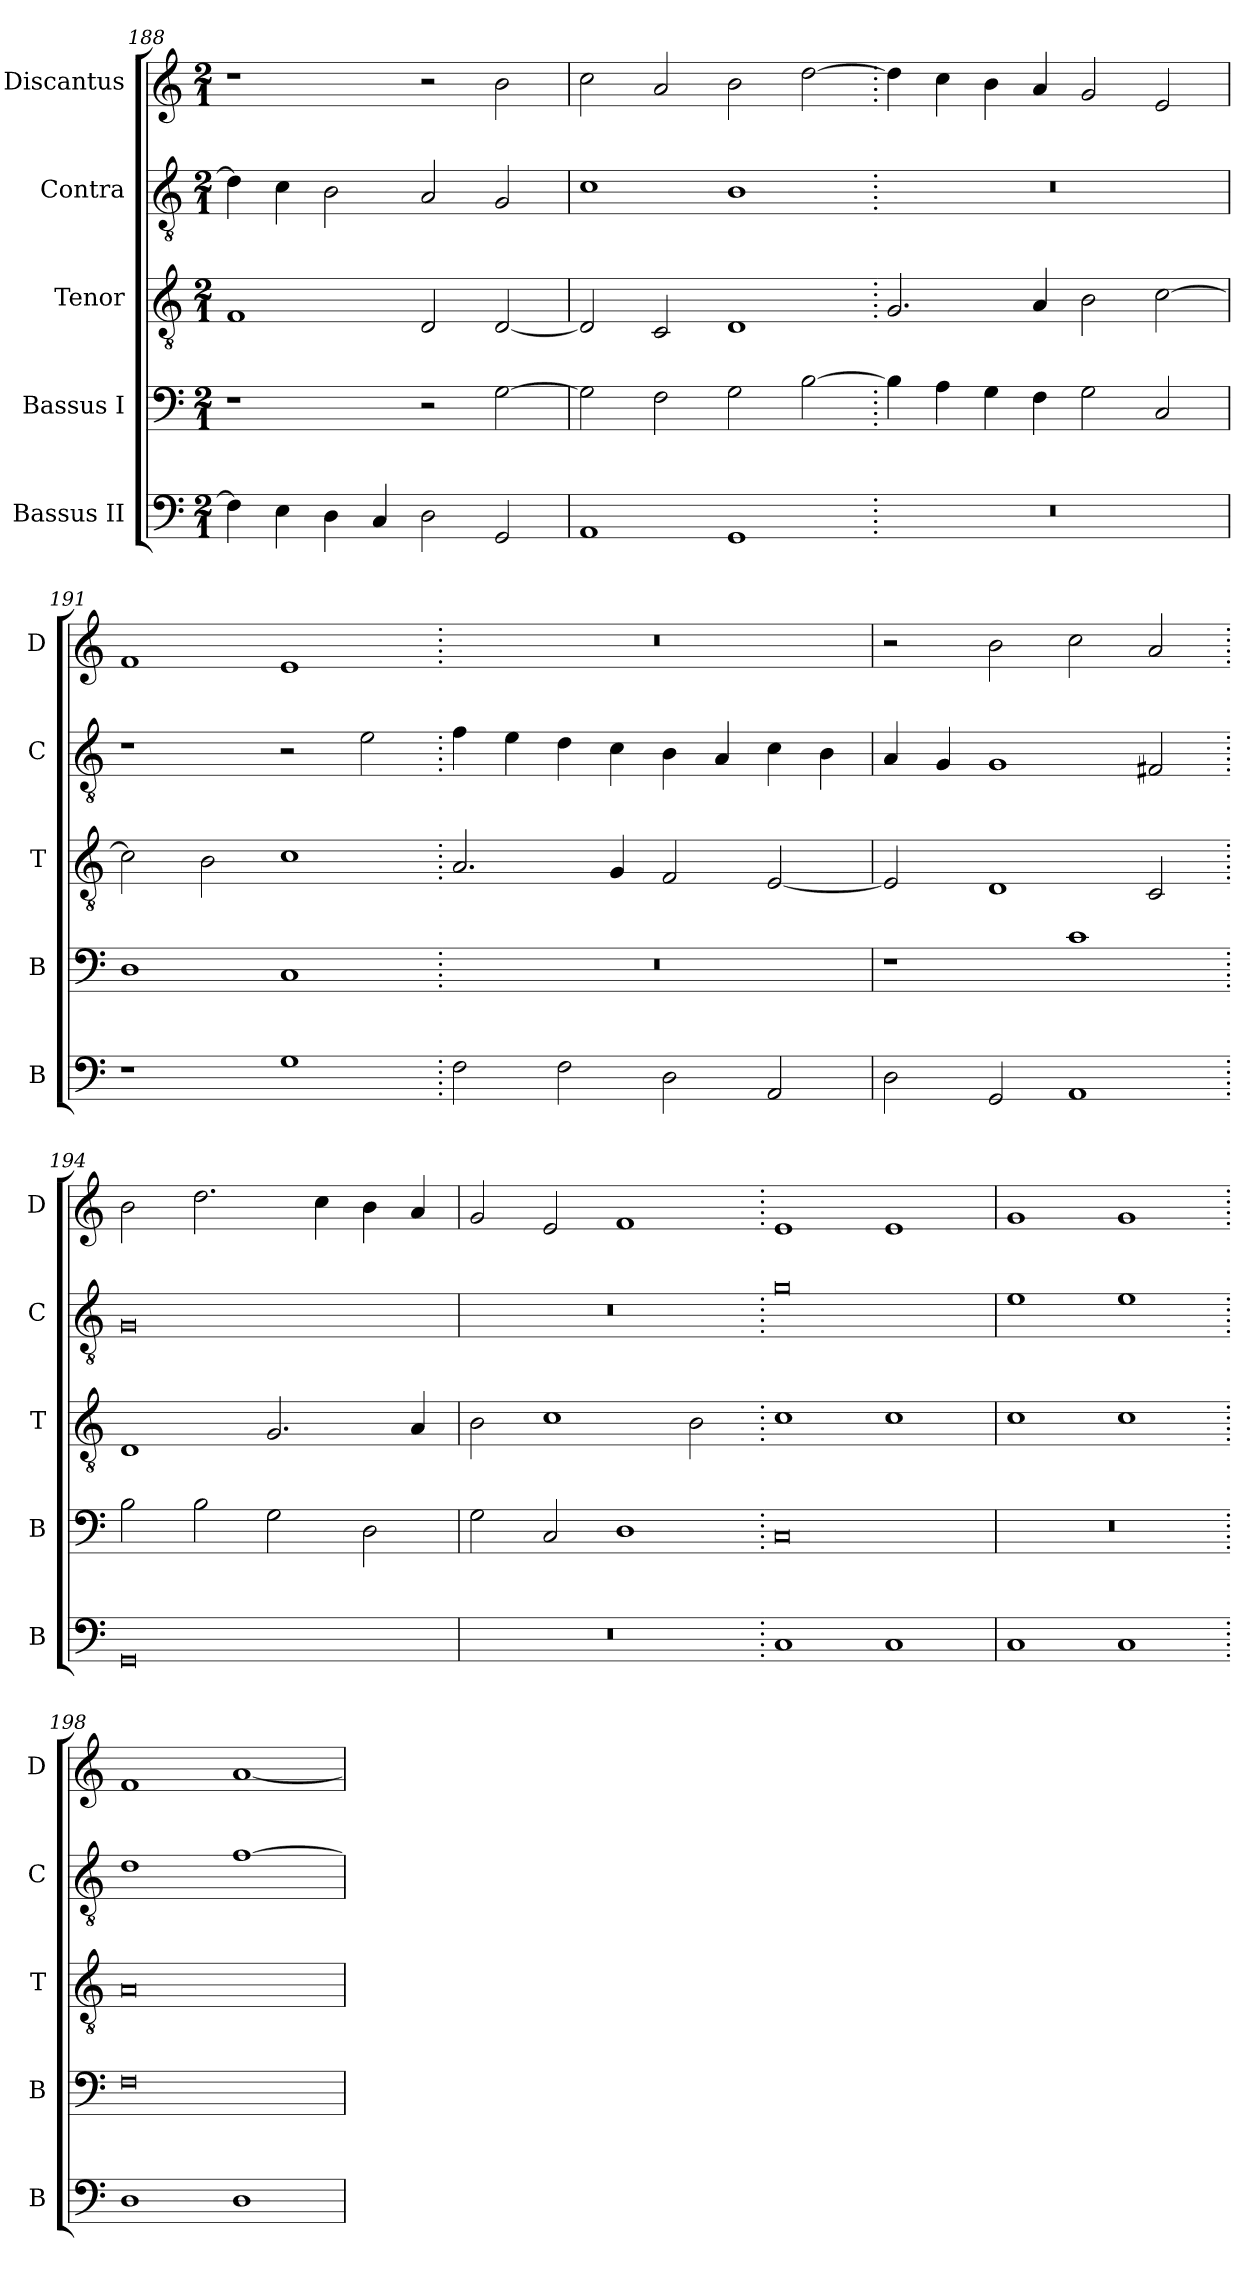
**kern	**kern	**kern	**kern	**kern
*part5	*part4	*part3	*part2	*part1
*staff5	*staff4	*staff3	*staff2	*staff1
*I"Bassus II	*I"Bassus I	*I"Tenor	*I"Contra	*I"Discantus
*I'B	*I'B	*I'T	*I'C	*I'D
*clefF4	*clefF4	*clefGv2	*clefGv2	*clefG2
*k[]	*k[]	*k[]	*k[]	*k[]
*M2/1	*M2/1	*M2/1	*M2/1	*M2/1
=188	=188	=188	=188	=188
4F\]	1r	1F	4d\]	1r
4E\	.	.	4c\	.
4D\	.	.	2B\	.
4C/	.	.	.	.
2D\	2r	2D/	2A/	2r
2GG/	[2G\	[2D/	2G/	2b\
=189	=189	=189	=189	=189
1AA	2G\]	2D/]	1c	2cc\
.	2F\	2C/	.	2a/
1GG	2G\	1D	1B	2b\
.	[2B\	.	.	[2dd\
=190.	=190.	=190.	=190.	=190.
0r	4B\]	2.G/	0r	4dd\]
.	4A\	.	.	4cc\
.	4G\	.	.	4b\
.	4F\	4A/	.	4a/
.	2G\	2B\	.	2g/
.	2C/	[2c\	.	2e/
=191	=191	=191	=191	=191
1r	1D	2c\]	1r	1f
.	.	2B\	.	.
1G	1C	1c	2r	1e
.	.	.	2e\	.
=192.	=192.	=192.	=192.	=192.
2F\	0r	2.A/	4f\	0r
.	.	.	4e\	.
2F\	.	.	4d\	.
.	.	4G/	4c\	.
2D\	.	2F/	4B\	.
.	.	.	4A/	.
2AA/	.	[2E/	4c\	.
.	.	.	4B\	.
=193	=193	=193	=193	=193
2D\	1r	2E/]	4A/	2r
.	.	.	4G/	.
2GG/	.	1D	1G	2b\
1AA	1c	.	.	2cc\
.	.	2C/	2F#X/	2a/
=194.	=194.	=194.	=194.	=194.
0GG	2B\	1D	0G	2b\
.	2B\	.	.	2.dd\
.	2G\	2.G/	.	.
.	.	.	.	4cc\
.	2D\	.	.	4b\
.	.	4A/	.	4a/
=195	=195	=195	=195	=195
0r	2G\	2B\	0r	2g/
.	2C/	1c	.	2e/
.	1D	.	.	1f
.	.	2B\	.	.
=196.	=196.	=196.	=196.	=196.
1C	0C	1c	0g	1e
1C	.	1c	.	1e
=197	=197	=197	=197	=197
1C	0r	1c	1e	1g
1C	.	1c	1e	1g
=198.	=198.	=198.	=198.	=198.
1D	0F	0A	1d	1f
1D	.	.	[1f	[1a
=	=	=	=	=
*-	*-	*-	*-	*-
